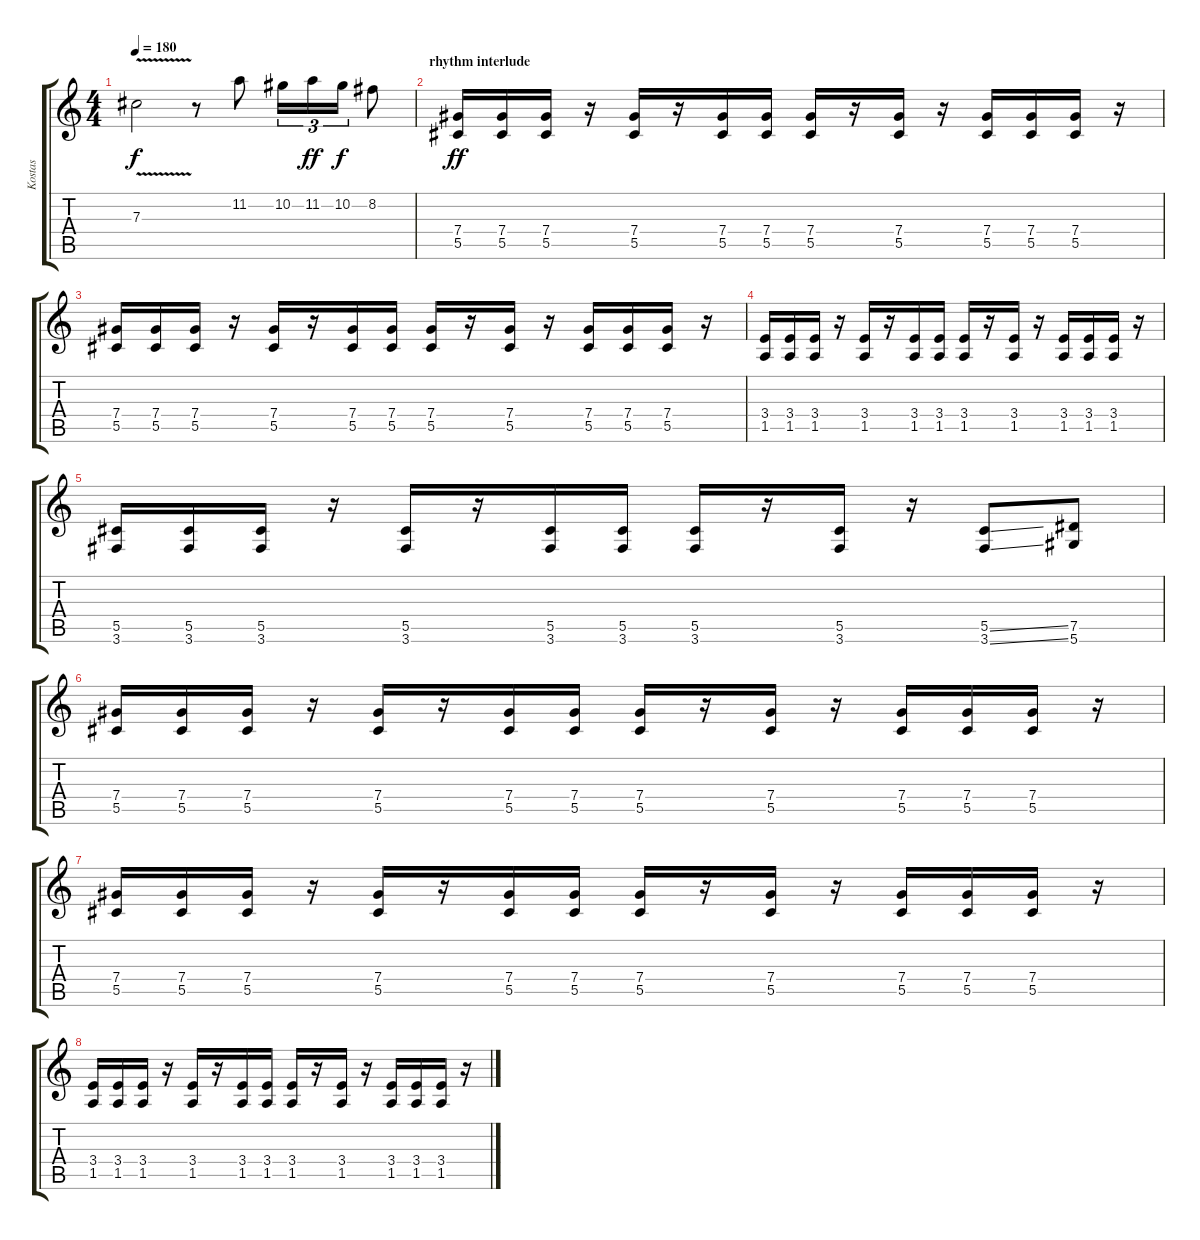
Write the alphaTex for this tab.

\track ("Kostas" "Kostas") {instrument distortionguitar}
\staff {score tabs}
\tuning (Eb4 Bb3 Gb3 Db3 Ab2 Eb2) {hide}
\ts (4 4)
\tempo 180
\clef g2
\ks c
7.3{v}.2{dy f} r.8 11.2.8 10.2.16{tu (3 2)} 11.2.16{tu (3 2) dy ff} 10.2.16{tu (3 2) dy f} 8.2.8 |
\section ("" "rhythm interlude")
(7.4 5.5).16{dy ff} (7.4 5.5).16 (7.4 5.5).16 r.16 (7.4 5.5).16 r.16 (7.4 5.5).16 (7.4 5.5).16 (7.4 5.5).16 r.16 (7.4 5.5).16 r.16 (7.4 5.5).16 (7.4 5.5).16 (7.4 5.5).16 r.16 |
(7.4 5.5).16 (7.4 5.5).16 (7.4 5.5).16 r.16 (7.4 5.5).16 r.16 (7.4 5.5).16 (7.4 5.5).16 (7.4 5.5).16 r.16 (7.4 5.5).16 r.16 (7.4 5.5).16 (7.4 5.5).16 (7.4 5.5).16 r.16 |
(3.4 1.5).16 (3.4 1.5).16 (3.4 1.5).16 r.16 (3.4 1.5).16 r.16 (3.4 1.5).16 (3.4 1.5).16 (3.4 1.5).16 r.16 (3.4 1.5).16 r.16 (3.4 1.5).16 (3.4 1.5).16 (3.4 1.5).16 r.16 |
(5.5 3.6).16 (5.5 3.6).16 (5.5 3.6).16 r.16 (5.5 3.6).16 r.16 (5.5 3.6).16 (5.5 3.6).16 (5.5 3.6).16 r.16 (5.5 3.6).16 r.16 (5.5{ss} 3.6{ss}).8 (7.5 5.6).8 |
(7.4 5.5).16 (7.4 5.5).16 (7.4 5.5).16 r.16 (7.4 5.5).16 r.16 (7.4 5.5).16 (7.4 5.5).16 (7.4 5.5).16 r.16 (7.4 5.5).16 r.16 (7.4 5.5).16 (7.4 5.5).16 (7.4 5.5).16 r.16 |
(7.4 5.5).16 (7.4 5.5).16 (7.4 5.5).16 r.16 (7.4 5.5).16 r.16 (7.4 5.5).16 (7.4 5.5).16 (7.4 5.5).16 r.16 (7.4 5.5).16 r.16 (7.4 5.5).16 (7.4 5.5).16 (7.4 5.5).16 r.16 |
(3.4 1.5).16 (3.4 1.5).16 (3.4 1.5).16 r.16 (3.4 1.5).16 r.16 (3.4 1.5).16 (3.4 1.5).16 (3.4 1.5).16 r.16 (3.4 1.5).16 r.16 (3.4 1.5).16 (3.4 1.5).16 (3.4 1.5).16 r.16
